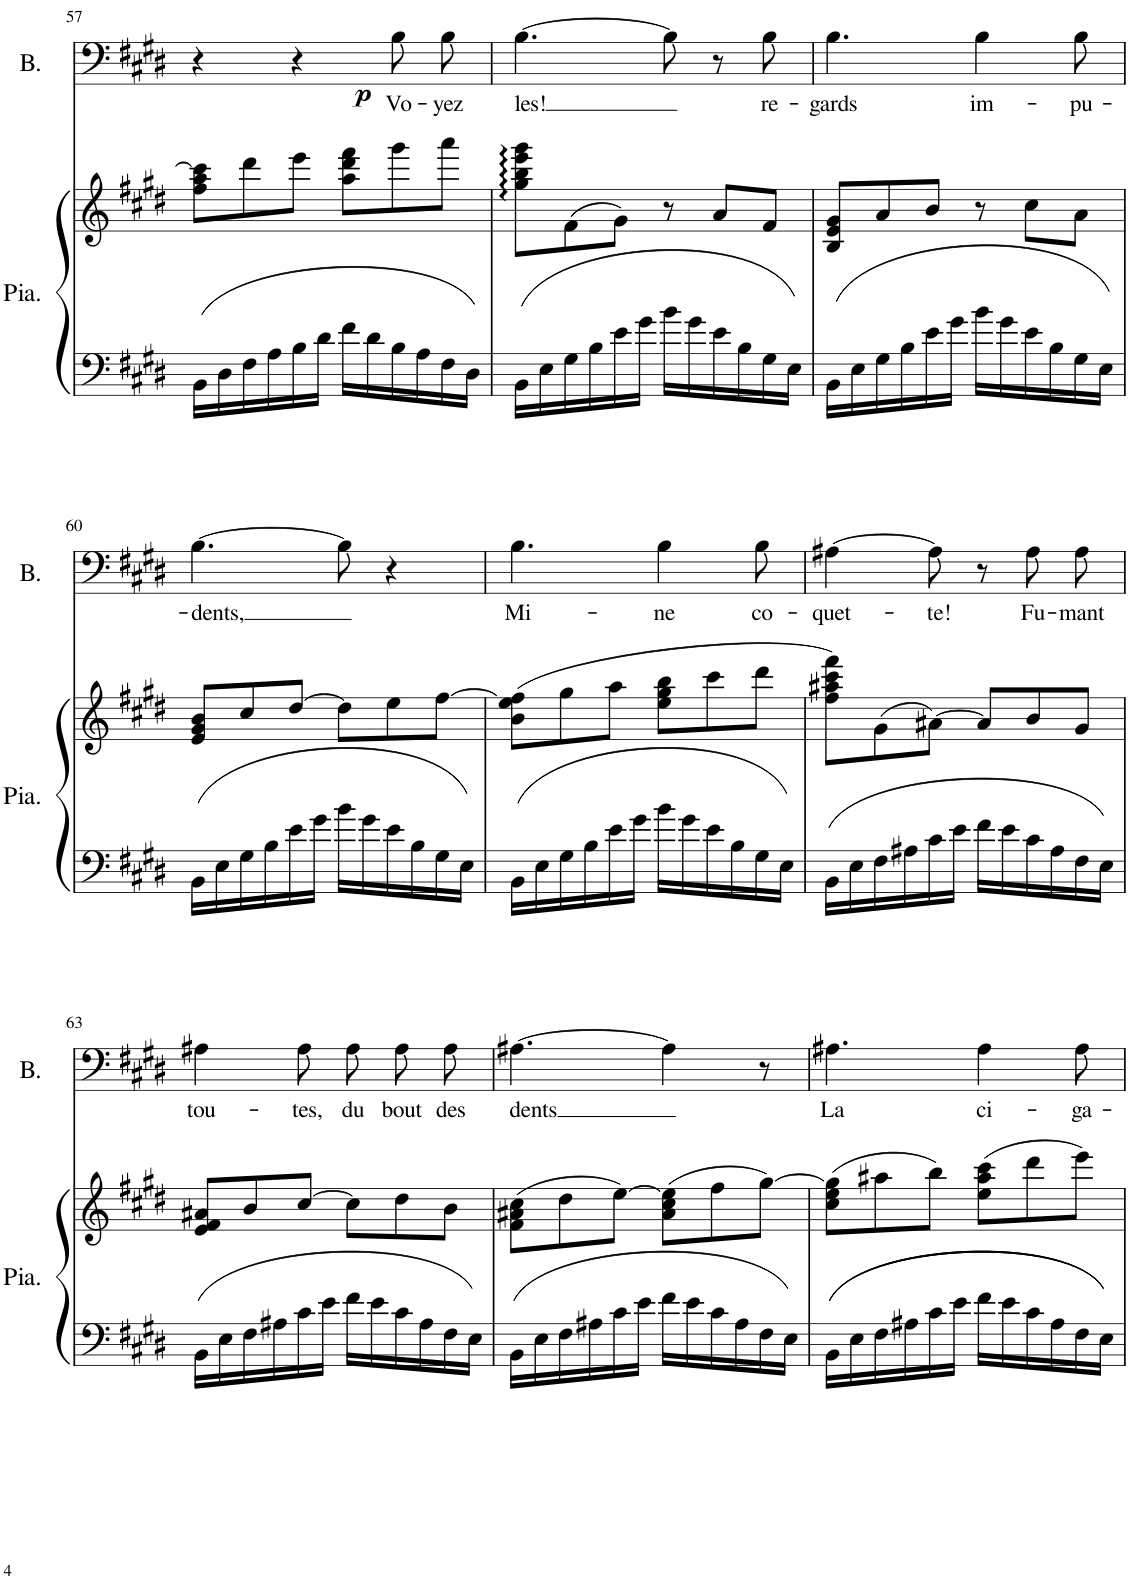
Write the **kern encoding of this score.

**kern	**kern	**kern	**text	**dynam
*part2	*part2	*part1	*part1	*part1
*staff3	*staff2	*staff1	*staff1	*staff1
*I"Piano	*	*I"Basse	*	*
*I'Pia.	*	*I'B.	*	*
!!LO:PB:g=z
*clefF4	*clefG2	*clefF4	*	*
*k[f#c#g#d#]	*k[f#c#g#d#]	*k[f#c#g#d#]	*	*
*M3/4	*M3/4	*M3/4	*	*
=57	=57	=57	=57	=57
16BB\LL	8ff#\ 8aa\ 8ccc#\]L	4r	.	.
16D#\	.	.	.	.
16F#\	8ddd#\	.	.	.
16A\	.	.	.	.
16B\	8eee\J	4r	.	.
16d#\JJ	.	.	.	.
16f#\LL	8aa\ 8ddd#\ 8fff#\L	.	.	.
16d#\	.	.	.	.
!	!	!	!LO:LY:b	!LO:DY:b
16B\	8ggg#\	8B\L	Vo-	p
16A\	.	.	.	.
!	!	!	!LO:LY:b	!
16F#\	8aaa\J	8B\J	-yez	.
16D#\JJ	.	.	.	.
=58	=58	=58	=58	=58
!	!	!	!LO:LY:b	!
16BB\LL	8gg#\: 8bb\: 8eee\: 8ggg#\:L	[4.B\	les!	.
16E\	.	.	.	.
16G#\	(8f#\	.	.	.
16B\	.	.	.	.
16e\	8g#\J)	.	.	.
16g#\JJ	.	.	.	.
16b\LL	8r	8B\]	.	.
16g#\	.	.	.	.
16e\	8a/L	8r	.	.
16B\	.	.	.	.
!	!	!	!LO:LY:b	!
16G#\	8f#/J	8B\	re-	.
16E\JJ	.	.	.	.
=59	=59	=59	=59	=59
!	!	!	!LO:LY:b	!
16BB\LL	8B/ 8e/ 8g#/L	4.B\	-gards	.
16E\	.	.	.	.
16G#\	8a/	.	.	.
16B\	.	.	.	.
16e\	8b/J	.	.	.
16g#\JJ	.	.	.	.
!	!	!	!LO:LY:b	!
16b\LL	8r	4B\	im-	.
16g#\	.	.	.	.
16e\	8cc#\L	.	.	.
16B\	.	.	.	.
!	!	!	!LO:LY:b	!
16G#\	8a\J	8B\	-pu-	.
16E\JJ	.	.	.	.
!!LO:LB:g=z
=60	=60	=60	=60	=60
!	!	!	!LO:LY:b	!
16BB\LL	8e/ 8g#/ 8b/L	[4.B\	-dents,	.
16E\	.	.	.	.
16G#\	8cc#/	.	.	.
16B\	.	.	.	.
16e\	[8dd#/J	.	.	.
16g#\JJ	.	.	.	.
16b\LL	8dd#\L]	8B\]	.	.
16g#\	.	.	.	.
16e\	8ee\	4r	.	.
16B\	.	.	.	.
16G#\	[8ff#\J	.	.	.
16E\JJ	.	.	.	.
=61	=61	=61	=61	=61
!	!	!	!LO:LY:b	!
16BB\LL	(8b\ 8ee\ 8ff#\]L	4.B\	Mi-	.
16E\	.	.	.	.
16G#\	8gg#\	.	.	.
16B\	.	.	.	.
16e\	8aa\J	.	.	.
16g#\JJ	.	.	.	.
!	!	!	!LO:LY:b	!
16b\LL	8ee\ 8gg#\ 8bb\L	4B\	-ne	.
16g#\	.	.	.	.
16e\	8ccc#\	.	.	.
16B\	.	.	.	.
!	!	!	!LO:LY:b	!
16G#\	8ddd#\J	8B\	co-	.
16E\JJ	.	.	.	.
=62	=62	=62	=62	=62
!	!	!	!LO:LY:b	!
16BB\LL	8ff#\ 8aa#X\ 8ccc#\ 8fff#\L)	[4A#X\	-quet-	.
16E\	.	.	.	.
16F#\	(8g#\	.	.	.
16A#X\	.	.	.	.
!	!	!	!LO:LY:b	!
16c#\	[8a#X\J)	8A#\]	-te!	.
16e\JJ	.	.	.	.
16f#\LL	8a#/L]	8r	.	.
16e\	.	.	.	.
!	!	!	!LO:LY:b	!
16c#\	8b/	8A#\L	Fu-	.
16A#\	.	.	.	.
!	!	!	!LO:LY:b	!
16F#\	8g#/J	8A#\J	-mant	.
16E\JJ	.	.	.	.
!!LO:LB:g=z
=63	=63	=63	=63	=63
!	!	!	!LO:LY:b	!
16BB\LL	8e/ 8f#/ 8a#X/L	4A#X\	tou-	.
16E\	.	.	.	.
16F#\	8b/	.	.	.
16A#X\	.	.	.	.
!	!	!	!LO:LY:b	!
16c#\	[8cc#/J	8A#\L	-tes,	.
16e\JJ	.	.	.	.
!	!	!	!LO:LY:b	!
16f#\LL	8cc#\L]	8A#\J	du	.
16e\	.	.	.	.
!	!	!	!LO:LY:b	!
16c#\	8dd#\	8A#\L	bout	.
16A#\	.	.	.	.
!	!	!	!LO:LY:b	!
16F#\	8b\J	8A#\J	des	.
16E\JJ	.	.	.	.
=64	=64	=64	=64	=64
!	!	!	!LO:LY:b	!
16BB\LL	(8f#\ 8a#X\ 8cc#\L	[4.A#X\	dents	.
16E\	.	.	.	.
16F#\	8dd#\	.	.	.
16A#X\	.	.	.	.
16c#\	[8ee\J)	.	.	.
16e\JJ	.	.	.	.
16f#\LL	(8a#\ 8cc#\ 8ee\]L	4A#\]	.	.
16e\	.	.	.	.
16c#\	8ff#\	.	.	.
16A#\	.	.	.	.
16F#\	[8gg#\J)	8r	.	.
16E\JJ	.	.	.	.
=65	=65	=65	=65	=65
!	!	!	!LO:LY:b	!
16BB\LL	(8cc#\ 8ee\ 8gg#\]L	4.A#X\	La	.
16E\	.	.	.	.
16F#\	8aa#X\	.	.	.
16A#X\	.	.	.	.
16c#\	8bb\J)	.	.	.
16e\JJ	.	.	.	.
!	!	!	!LO:LY:b	!
16f#\LL	(8ee\ 8aa#\ 8ccc#\L	4A#\	ci-	.
16e\	.	.	.	.
16c#\	8ddd#\	.	.	.
16A#\	.	.	.	.
!	!	!	!LO:LY:b	!
16F#\	8eee\J)	8A#\	-ga-	.
16E\JJ	.	.	.	.
=	=	=	=	=
*-	*-	*-	*-	*-
